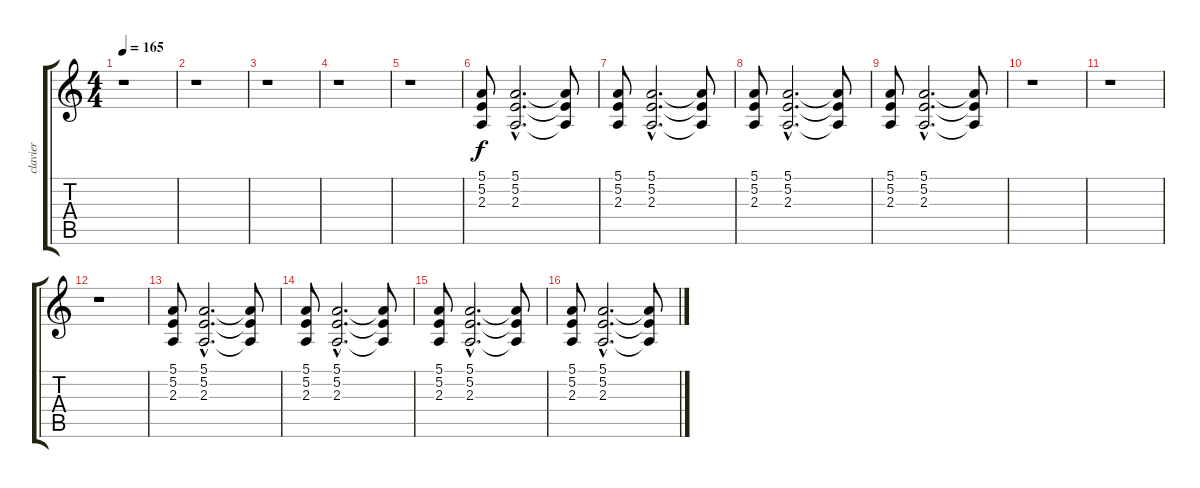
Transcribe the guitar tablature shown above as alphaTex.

\track ("clavier" "clavier") {instrument drawbarorgan}
\staff {score tabs}
\tuning (E4 B3 G3 D3 A2 E2) {hide}
\ts (4 4)
\tempo 165
\clef g2
\ks c
r.1{dy f instrument drawbarorgan} |
r.1 |
r.1 |
r.1 |
r.1 |
(5.1 5.2 2.3).8 (5.1{hac} 5.2{hac} 2.3{hac}).2{d} (5.1{t} 5.2{t} 2.3{t}).8 |
(5.1 5.2 2.3).8 (5.1{hac} 5.2{hac} 2.3{hac}).2{d} (5.1{t} 5.2{t} 2.3{t}).8 |
(5.1 5.2 2.3).8 (5.1{hac} 5.2{hac} 2.3{hac}).2{d} (5.1{t} 5.2{t} 2.3{t}).8 |
(5.1 5.2 2.3).8 (5.1{hac} 5.2{hac} 2.3{hac}).2{d} (5.1{t} 5.2{t} 2.3{t}).8 |
r.1 |
r.1 |
r.1 |
(5.1 5.2 2.3).8 (5.1{hac} 5.2{hac} 2.3{hac}).2{d} (5.1{t} 5.2{t} 2.3{t}).8 |
(5.1 5.2 2.3).8 (5.1{hac} 5.2{hac} 2.3{hac}).2{d} (5.1{t} 5.2{t} 2.3{t}).8 |
(5.1 5.2 2.3).8 (5.1{hac} 5.2{hac} 2.3{hac}).2{d} (5.1{t} 5.2{t} 2.3{t}).8 |
(5.1 5.2 2.3).8 (5.1{hac} 5.2{hac} 2.3{hac}).2{d} (5.1{t} 5.2{t} 2.3{t}).8
